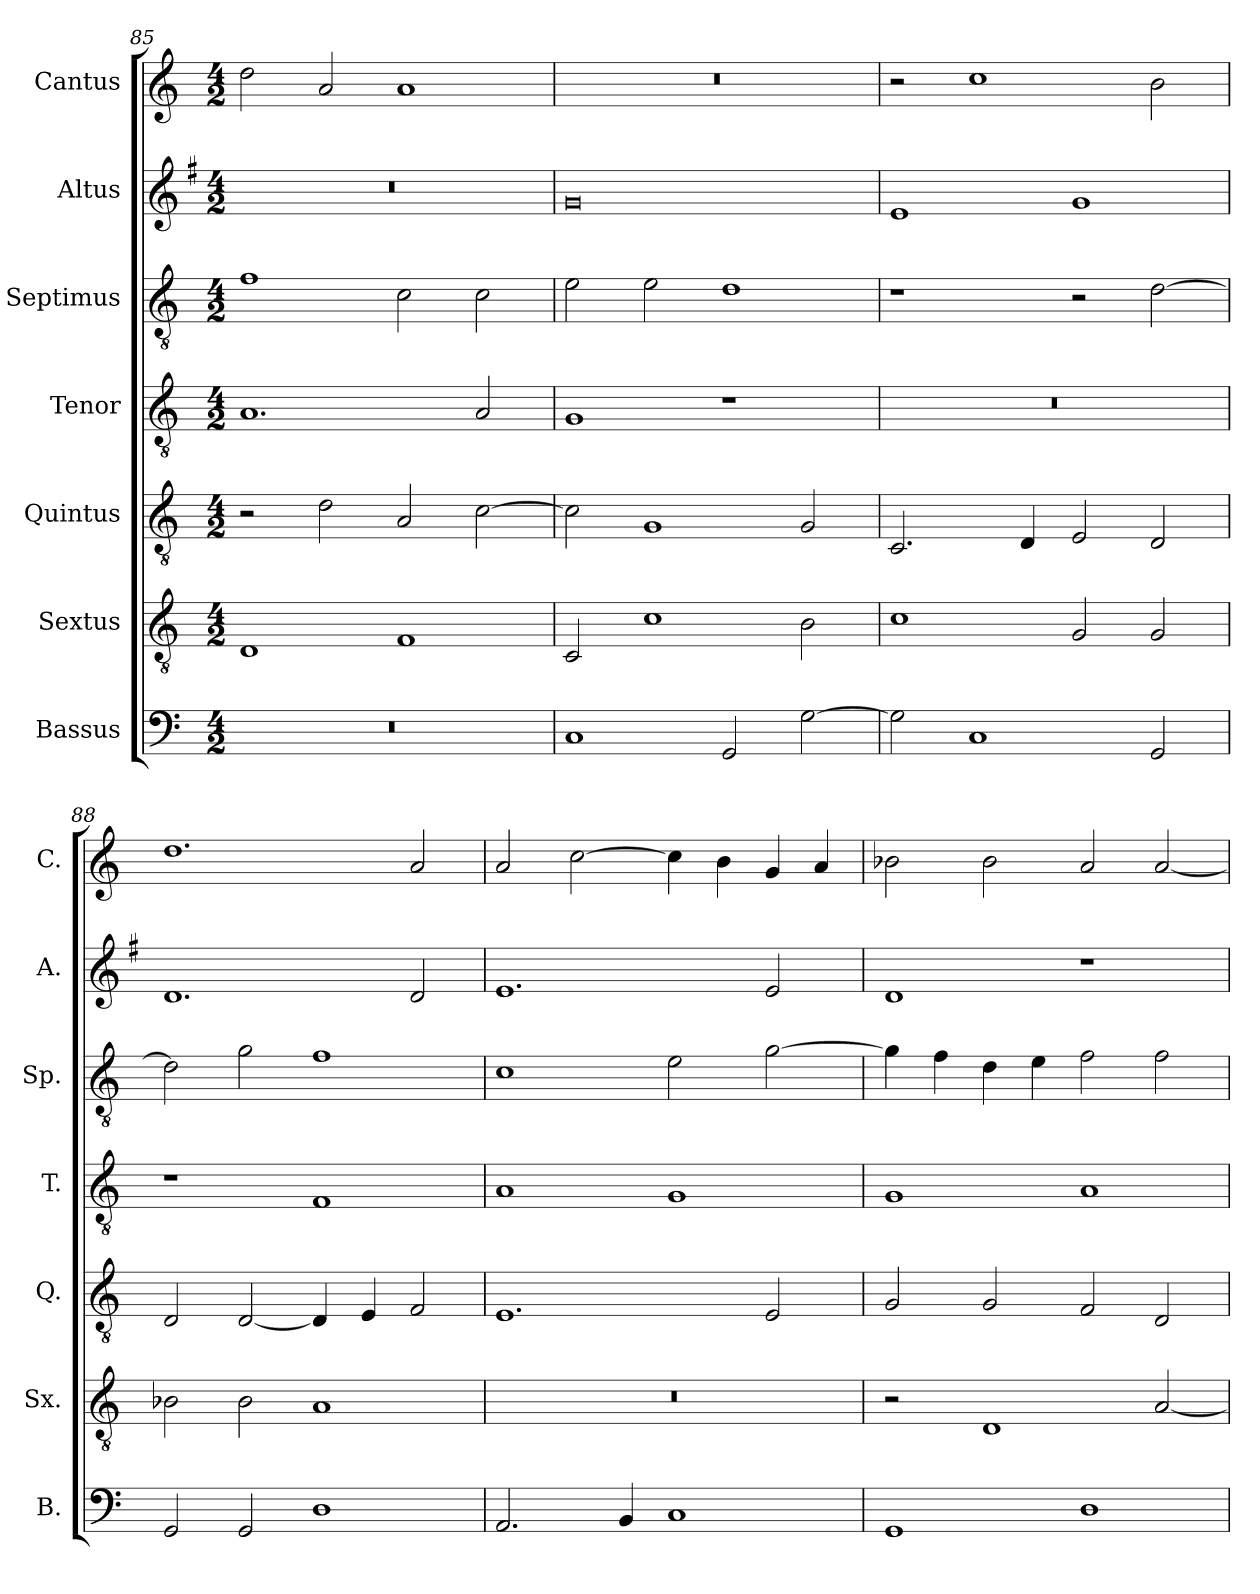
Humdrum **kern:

**kern	**kern	**kern	**kern	**kern	**kern	**kern
*part7	*part6	*part5	*part4	*part3	*part2	*part1
*staff7	*staff6	*staff5	*staff4	*staff3	*staff2	*staff1
*I"Bassus	*I"Sextus	*I"Quintus	*I"Tenor	*I"Septimus	*I"Altus	*I"Cantus
*I'B.	*I'Sx.	*I'Q.	*I'T.	*I'Sp.	*I'A.	*I'C.
*clefF4	*clefGv2	*clefGv2	*clefGv2	*clefGv2	*clefG2	*clefG2
*k[]	*k[]	*k[]	*k[]	*k[]	*k[f#]	*k[]
*M4/2	*M4/2	*M4/2	*M4/2	*M4/2	*M4/2	*M4/2
=85	=85	=85	=85	=85	=85	=85
0r	1D	2r	1.A	1f	0r	2dd\
.	.	2d\	.	.	.	2a/
.	1F	2A/	.	2c\	.	1a
.	.	[2c\	2A/	2c\	.	.
!!LO:PB:g=z
=86	=86	=86	=86	=86	=86	=86
1C	2C/	2c\]	1G	2e\	0g	0r
.	1c	1G	.	2e\	.	.
2GG/	.	.	1r	1d	.	.
[2G\	2B\	2G/	.	.	.	.
=87	=87	=87	=87	=87	=87	=87
2G\]	1c	2.C/	0r	1r	1e	2r
1C	.	.	.	.	.	1cc
.	.	4D/	.	.	.	.
.	2G/	2E/	.	2r	1g	.
2GG/	2G/	2D/	.	[2d\	.	2b\
=88	=88	=88	=88	=88	=88	=88
2GG/	2B-X\	2D/	1r	2d\]	1.d	1.dd
2GG/	2B-\	[2D/	.	2g\	.	.
1D	1A	4D/]	1F	1f	.	.
.	.	4E/	.	.	.	.
.	.	2F/	.	.	2d/	2a/
=89	=89	=89	=89	=89	=89	=89
2.AA/	0r	1.E	1A	1c	1.e	2a/
.	.	.	.	.	.	[2cc\
4BB/	.	.	.	.	.	.
1C	.	.	1G	2e\	.	4cc\]
.	.	.	.	.	.	4b\
.	.	2E/	.	[2g\	2e/	4g/
.	.	.	.	.	.	4a/
=90	=90	=90	=90	=90	=90	=90
1GG	2r	2G/	1G	4g\]	1d	2b-X\
.	.	.	.	4f\	.	.
.	1D	2G/	.	4d\	.	2b-\
.	.	.	.	4e\	.	.
1D	.	2F/	1A	2f\	1r	2a/
.	[2A/	2D/	.	2f\	.	[2a/
=	=	=	=	=	=	=
*-	*-	*-	*-	*-	*-	*-
